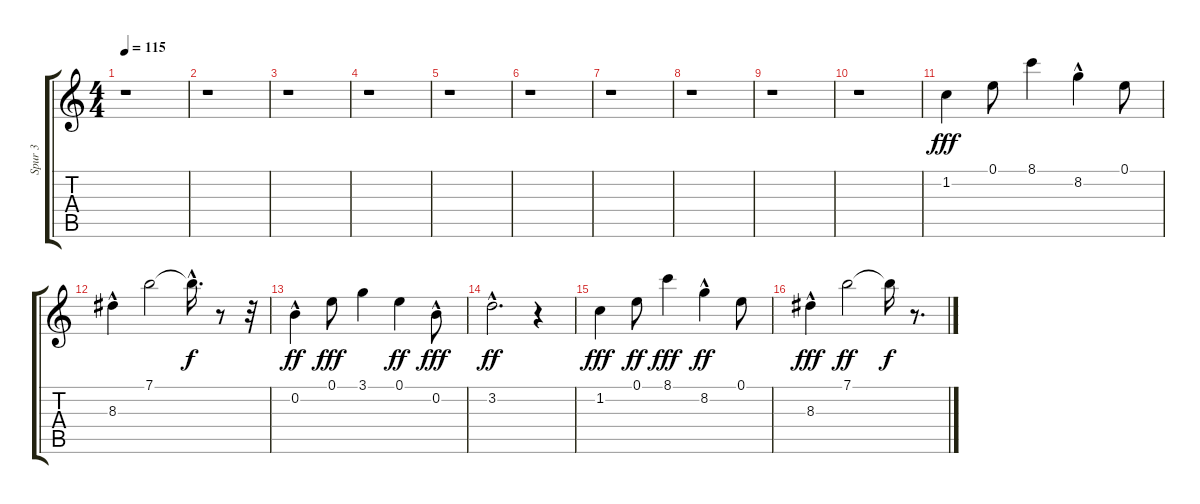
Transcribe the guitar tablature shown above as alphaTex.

\track ("Spur 3" "Spur 3") {instrument electricguitarclean}
\staff {score tabs}
\tuning (E4 B3 G3 D3 A2 E2) {hide}
\ts (4 4)
\tempo 115
\clef g2
\ks c
r.1{dy f} |
r.1 |
r.1 |
r.1 |
r.1 |
r.1 |
r.1 |
r.1 |
r.1 |
r.1 |
1.2.4{dy fff volume 11 instrument electricguitarclean} 0.1.8 8.1.4 8.2{hac}.4 0.1.8 |
8.3{hac}.4 7.1.2 7.1{hac t}.16{d dy f} r.8 r.32 |
0.2{hac}.4{dy ff} 0.1.8{dy fff} 3.1.4 0.1.4{dy ff} 0.2{hac}.8{dy fff} |
3.2{hac}.2{d dy ff} r.4 |
1.2.4{dy fff} 0.1.8{dy ff} 8.1.4{dy fff} 8.2{hac}.4{dy ff} 0.1.8 |
8.3{hac}.4{dy fff} 7.1.2{dy ff} 7.1{t}.16{dy f} r.8{d}
